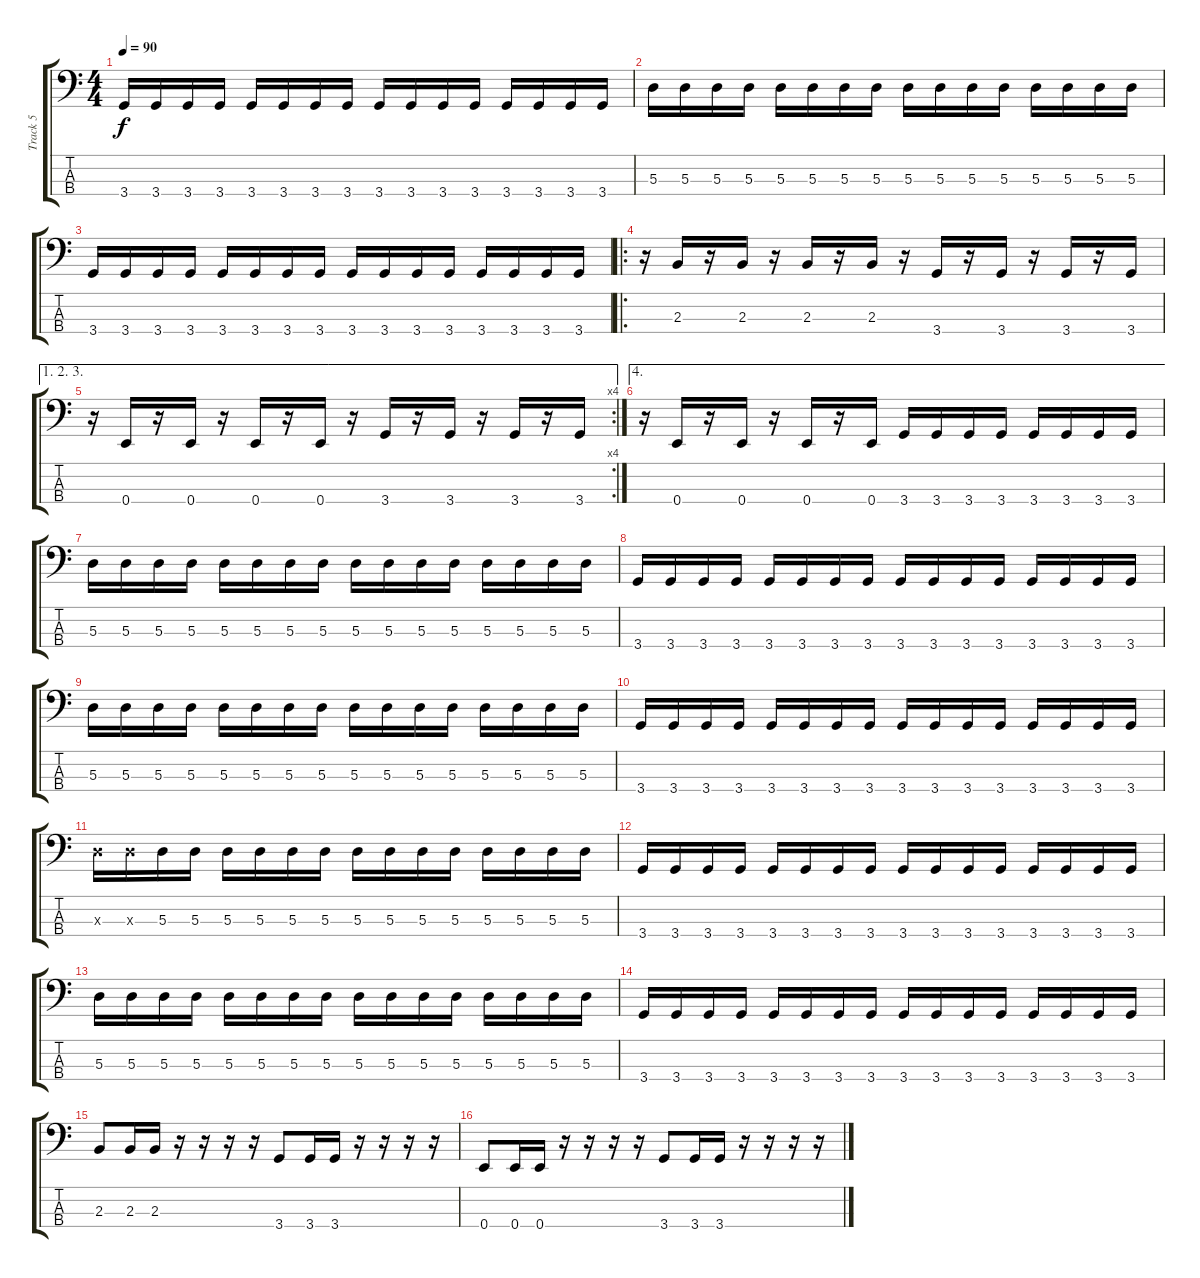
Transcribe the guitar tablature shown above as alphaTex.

\track ("Track 5" "Track 5") {instrument electricbassfinger}
\staff {score tabs}
\tuning (G2 D2 A1 E1) {hide}
\ts (4 4)
\tempo 90
\clef f4
\ks c
3.4.16{dy f} 3.4.16 3.4.16 3.4.16 3.4.16 3.4.16 3.4.16 3.4.16 3.4.16 3.4.16 3.4.16 3.4.16 3.4.16 3.4.16 3.4.16 3.4.16 |
5.3.16 5.3.16 5.3.16 5.3.16 5.3.16 5.3.16 5.3.16 5.3.16 5.3.16 5.3.16 5.3.16 5.3.16 5.3.16 5.3.16 5.3.16 5.3.16 |
3.4.16 3.4.16 3.4.16 3.4.16 3.4.16 3.4.16 3.4.16 3.4.16 3.4.16 3.4.16 3.4.16 3.4.16 3.4.16 3.4.16 3.4.16 3.4.16 |
\ro
r.16 2.3.16 r.16 2.3.16 r.16 2.3.16 r.16 2.3.16 r.16 3.4.16 r.16 3.4.16 r.16 3.4.16 r.16 3.4.16 |
\ae (1 2 3)
\rc 4
r.16 0.4.16 r.16 0.4.16 r.16 0.4.16 r.16 0.4.16 r.16 3.4.16 r.16 3.4.16 r.16 3.4.16 r.16 3.4.16 |
\ae 4
r.16 0.4.16 r.16 0.4.16 r.16 0.4.16 r.16 0.4.16 3.4.16 3.4.16 3.4.16 3.4.16 3.4.16 3.4.16 3.4.16 3.4.16 |
5.3.16 5.3.16 5.3.16 5.3.16 5.3.16 5.3.16 5.3.16 5.3.16 5.3.16 5.3.16 5.3.16 5.3.16 5.3.16 5.3.16 5.3.16 5.3.16 |
3.4.16 3.4.16 3.4.16 3.4.16 3.4.16 3.4.16 3.4.16 3.4.16 3.4.16 3.4.16 3.4.16 3.4.16 3.4.16 3.4.16 3.4.16 3.4.16 |
5.3.16 5.3.16 5.3.16 5.3.16 5.3.16 5.3.16 5.3.16 5.3.16 5.3.16 5.3.16 5.3.16 5.3.16 5.3.16 5.3.16 5.3.16 5.3.16 |
3.4.16 3.4.16 3.4.16 3.4.16 3.4.16 3.4.16 3.4.16 3.4.16 3.4.16 3.4.16 3.4.16 3.4.16 3.4.16 3.4.16 3.4.16 3.4.16 |
5.3{x}.16 5.3{x}.16 5.3.16 5.3.16 5.3.16 5.3.16 5.3.16 5.3.16 5.3.16 5.3.16 5.3.16 5.3.16 5.3.16 5.3.16 5.3.16 5.3.16 |
3.4.16 3.4.16 3.4.16 3.4.16 3.4.16 3.4.16 3.4.16 3.4.16 3.4.16 3.4.16 3.4.16 3.4.16 3.4.16 3.4.16 3.4.16 3.4.16 |
5.3.16 5.3.16 5.3.16 5.3.16 5.3.16 5.3.16 5.3.16 5.3.16 5.3.16 5.3.16 5.3.16 5.3.16 5.3.16 5.3.16 5.3.16 5.3.16 |
3.4.16 3.4.16 3.4.16 3.4.16 3.4.16 3.4.16 3.4.16 3.4.16 3.4.16 3.4.16 3.4.16 3.4.16 3.4.16 3.4.16 3.4.16 3.4.16 |
2.3.8 2.3.16 2.3.16 r.16 r.16 r.16 r.16 3.4.8 3.4.16 3.4.16 r.16 r.16 r.16 r.16 |
0.4.8 0.4.16 0.4.16 r.16 r.16 r.16 r.16 3.4.8 3.4.16 3.4.16 r.16 r.16 r.16 r.16
